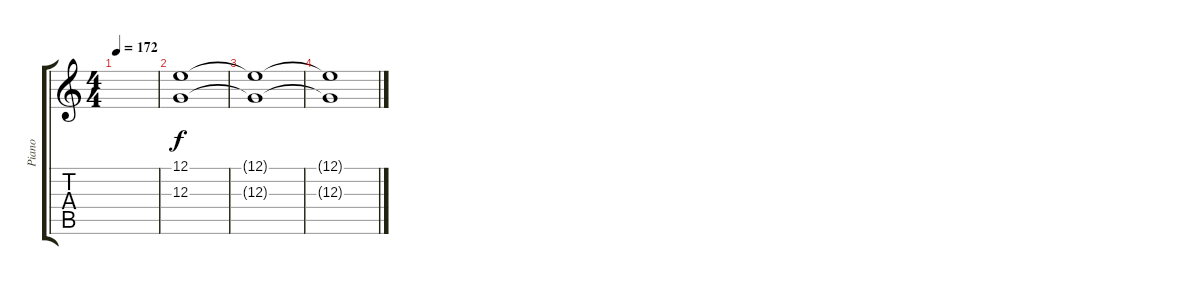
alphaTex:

\track ("Piano" "Piano") {instrument pad3polysynth}
\staff {score tabs}
\tuning (E4 B3 G3 D3 A2 E2) {hide}
\ts (4 4)
\tempo 172
\clef g2
\ks c
|
(12.1 12.3).1 |
(12.1{t} 12.3{t}).1 |
(12.1{t} 12.3{t}).1
